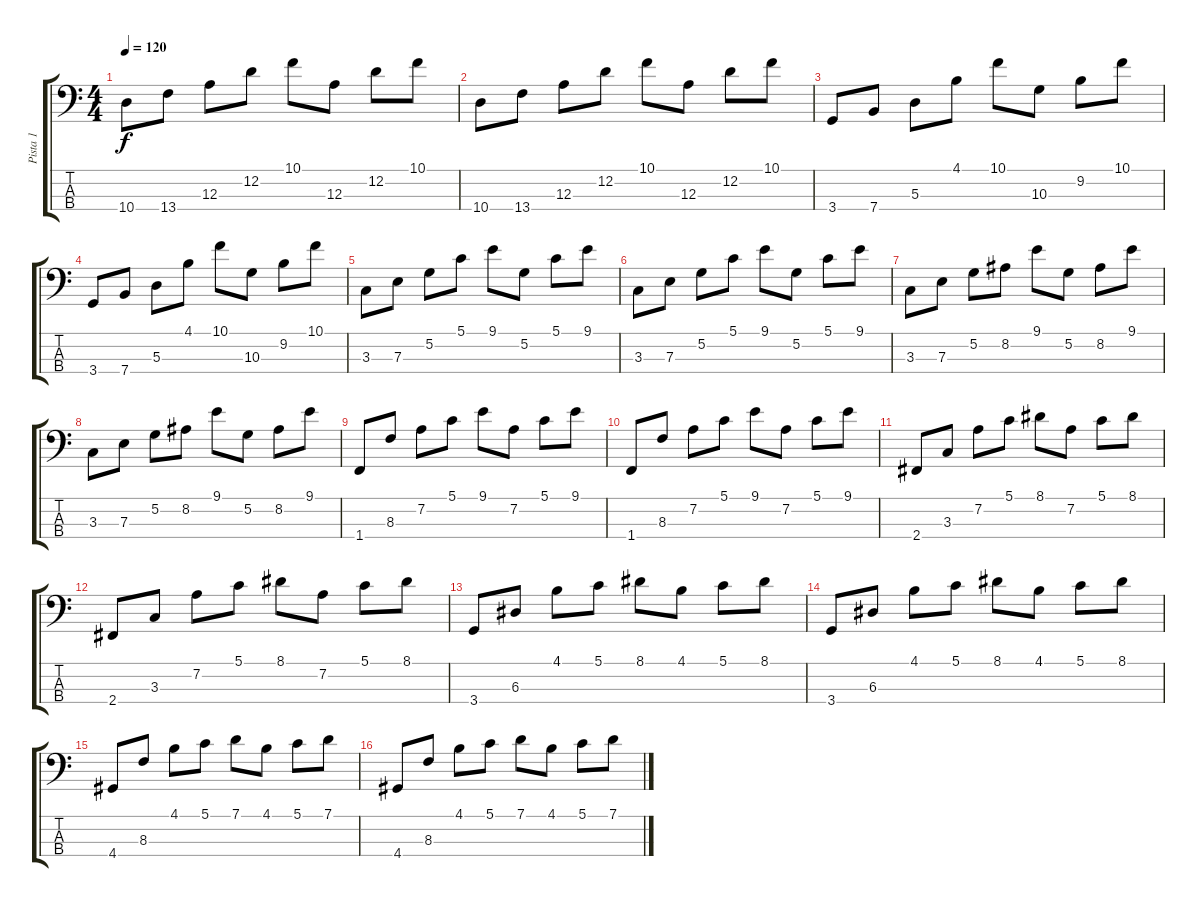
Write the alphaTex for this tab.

\track ("Pista 1" "Pista 1") {instrument contrabass}
\staff {score tabs}
\tuning (G2 D2 A1 E1) {hide}
\ts (4 4)
\tempo 120
\clef f4
\ks c
10.4.8{dy f} 13.4.8 12.3.8 12.2.8 10.1.8 12.3.8 12.2.8 10.1.8 |
10.4.8 13.4.8 12.3.8 12.2.8 10.1.8 12.3.8 12.2.8 10.1.8 |
3.4.8 7.4.8 5.3.8 4.1.8 10.1.8 10.3.8 9.2.8 10.1.8 |
3.4.8 7.4.8 5.3.8 4.1.8 10.1.8 10.3.8 9.2.8 10.1.8 |
3.3.8 7.3.8 5.2.8 5.1.8 9.1.8 5.2.8 5.1.8 9.1.8 |
3.3.8 7.3.8 5.2.8 5.1.8 9.1.8 5.2.8 5.1.8 9.1.8 |
3.3.8 7.3.8 5.2.8 8.2.8 9.1.8 5.2.8 8.2.8 9.1.8 |
3.3.8 7.3.8 5.2.8 8.2.8 9.1.8 5.2.8 8.2.8 9.1.8 |
1.4.8 8.3.8 7.2.8 5.1.8 9.1.8 7.2.8 5.1.8 9.1.8 |
1.4.8 8.3.8 7.2.8 5.1.8 9.1.8 7.2.8 5.1.8 9.1.8 |
2.4.8 3.3.8 7.2.8 5.1.8 8.1.8 7.2.8 5.1.8 8.1.8 |
2.4.8 3.3.8 7.2.8 5.1.8 8.1.8 7.2.8 5.1.8 8.1.8 |
3.4.8 6.3.8 4.1.8 5.1.8 8.1.8 4.1.8 5.1.8 8.1.8 |
3.4.8 6.3.8 4.1.8 5.1.8 8.1.8 4.1.8 5.1.8 8.1.8 |
4.4.8 8.3.8 4.1.8 5.1.8 7.1.8 4.1.8 5.1.8 7.1.8 |
4.4.8 8.3.8 4.1.8 5.1.8 7.1.8 4.1.8 5.1.8 7.1.8
